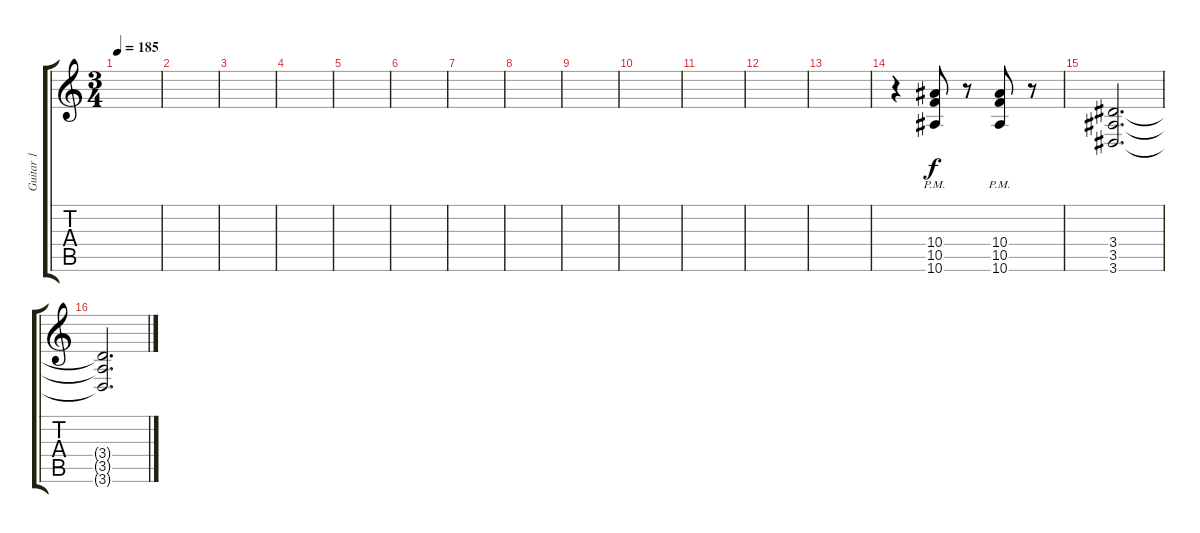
\track ("Guitar 1" "Guitar 1") {instrument distortionguitar}
\staff {score tabs}
\tuning (D4 A3 F3 C3 G2 C2) {hide}
\ts (3 4)
\tempo 185
\clef g2
\ks c
|
|
|
|
|
|
|
|
|
|
|
|
|
r.4{balance 2} (10.4{pm} 10.5{pm} 10.6{pm}).8 r.8 (10.4{pm} 10.5{pm} 10.6{pm}).8 r.8 |
(3.4 3.5 3.6).2{d} |
(3.4{t} 3.5{t} 3.6{t}).2{d}
